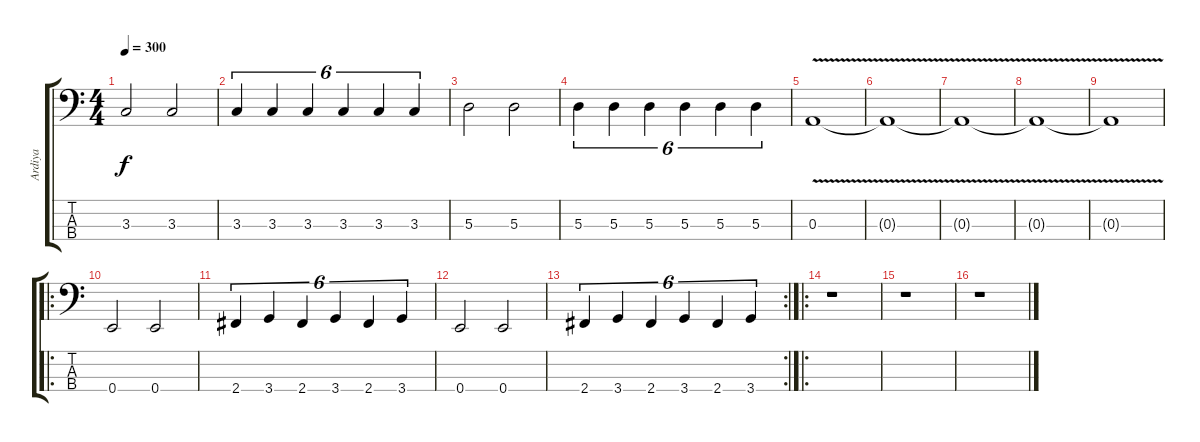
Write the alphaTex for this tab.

\track ("Ardiya" "Ardiya") {instrument slapbass1}
\staff {score tabs}
\tuning (G2 D2 A1 E1) {hide}
\ts (4 4)
\tempo 300
\clef f4
\ks c
3.3.2{dy f} 3.3.2 |
3.3.4{tu (6 4)} 3.3.4{tu (6 4)} 3.3.4{tu (6 4)} 3.3.4{tu (6 4)} 3.3.4{tu (6 4)} 3.3.4{tu (6 4)} |
5.3.2 5.3.2 |
5.3.4{tu (6 4)} 5.3.4{tu (6 4)} 5.3.4{tu (6 4)} 5.3.4{tu (6 4)} 5.3.4{tu (6 4)} 5.3.4{tu (6 4)} |
0.3{v}.1 |
0.3{v t}.1 |
0.3{v t}.1 |
0.3{v t}.1 |
0.3{v t}.1 |
\ro
0.4.2 0.4.2 |
2.4.4{tu (6 4)} 3.4.4{tu (6 4)} 2.4.4{tu (6 4)} 3.4.4{tu (6 4)} 2.4.4{tu (6 4)} 3.4.4{tu (6 4)} |
0.4.2 0.4.2 |
\rc 2
2.4.4{tu (6 4)} 3.4.4{tu (6 4)} 2.4.4{tu (6 4)} 3.4.4{tu (6 4)} 2.4.4{tu (6 4)} 3.4.4{tu (6 4)} |
\ro
r.1 |
r.1 |
r.1
